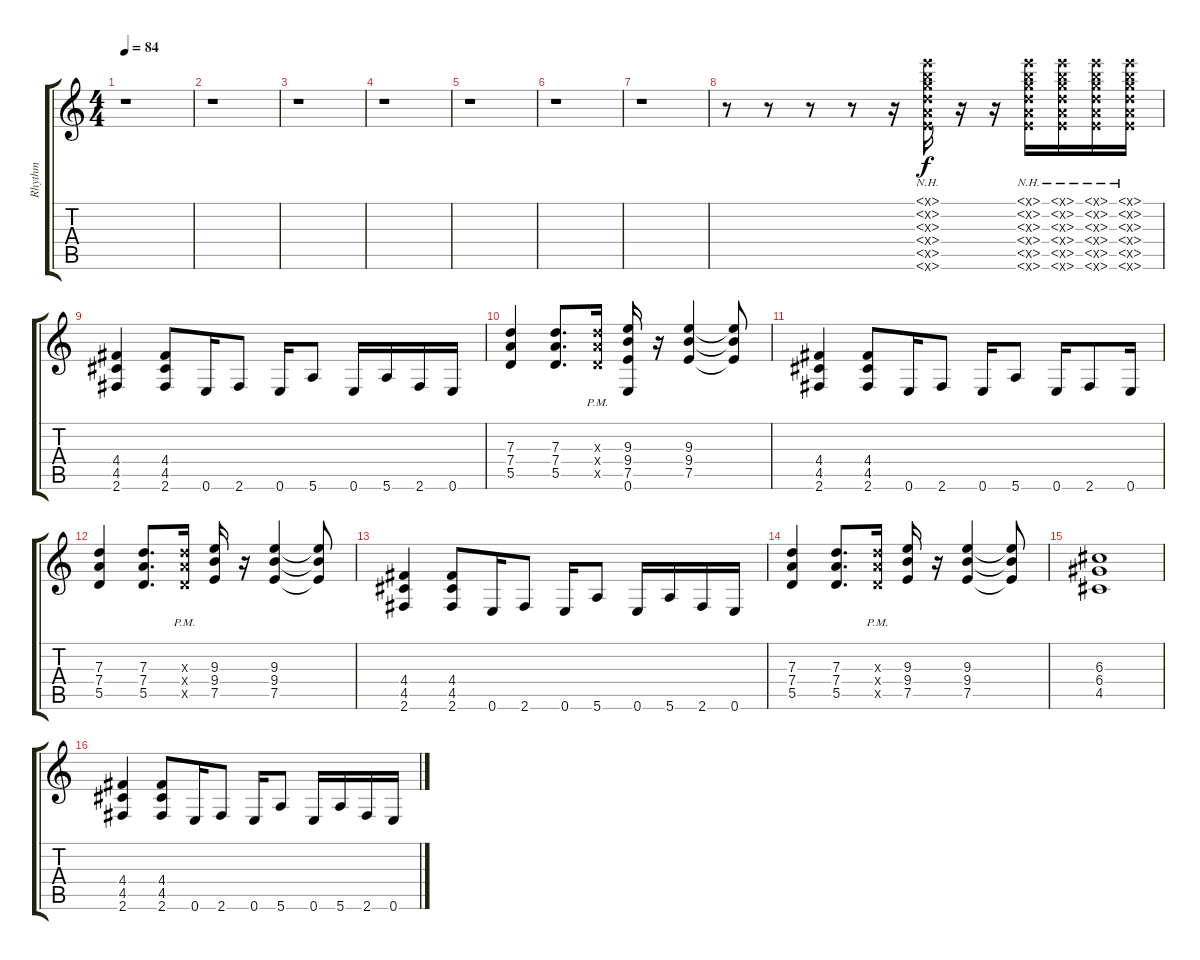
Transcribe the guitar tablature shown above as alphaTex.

\track ("Rhythm" "Rhythm") {instrument overdrivenguitar}
\staff {score tabs}
\tuning (E4 B3 G3 D3 A2 E2) {hide}
\ts (4 4)
\tempo 84
\clef g2
\ks c
r.1{dy f} |
r.1 |
r.1 |
r.1 |
r.1 |
r.1 |
r.1 |
r.8 r.8 r.8 r.8 r.16 (0.1{nh x} 0.2{nh x} 0.3{nh x} 0.4{nh x} 0.5{nh x} 0.6{nh x}).16 r.16 r.16 (0.1{nh x} 0.2{nh x} 0.3{nh x} 0.4{nh x} 0.5{nh x} 0.6{nh x}).16 (0.1{nh x} 0.2{nh x} 0.3{nh x} 0.4{nh x} 0.5{nh x} 0.6{nh x}).16 (0.1{nh x} 0.2{nh x} 0.3{nh x} 0.4{nh x} 0.5{nh x} 0.6{nh x}).16 (0.1{nh x} 0.2{nh x} 0.3{nh x} 0.4{nh x} 0.5{nh x} 0.6{nh x}).16 |
(4.4 4.5 2.6).4 (4.4 4.5 2.6).8 0.6.16 2.6.8 0.6.16 5.6.8 0.6.16 5.6.16 2.6.16 0.6.16 |
(7.3 7.4 5.5).4 (7.3 7.4 5.5).8{d} (7.3{pm x} 7.4{pm x} 5.5{pm x}).16 (9.3 9.4 7.5 0.6).16 r.16 (9.3 9.4 7.5).4 (9.3{t} 9.4{t} 7.5{t}).8 |
(4.4 4.5 2.6).4 (4.4 4.5 2.6).8 0.6.16 2.6.8 0.6.16 5.6.8 0.6.16 2.6.8 0.6.16 |
(7.3 7.4 5.5).4 (7.3 7.4 5.5).8{d} (7.3{pm x} 7.4{pm x} 5.5{pm x}).16 (9.3 9.4 7.5).16 r.16 (9.3 9.4 7.5).4 (9.3{t} 9.4{t} 7.5{t}).8 |
(4.4 4.5 2.6).4 (4.4 4.5 2.6).8 0.6.16 2.6.8 0.6.16 5.6.8 0.6.16 5.6.16 2.6.16 0.6.16 |
(7.3 7.4 5.5).4 (7.3 7.4 5.5).8{d} (7.3{pm x} 7.4{pm x} 5.5{pm x}).16 (9.3 9.4 7.5).16 r.16 (9.3 9.4 7.5).4 (9.3{t} 9.4{t} 7.5{t}).8 |
(6.3 6.4 4.5).1 |
(4.4 4.5 2.6).4 (4.4 4.5 2.6).8 0.6.16 2.6.8 0.6.16 5.6.8 0.6.16 5.6.16 2.6.16 0.6.16
